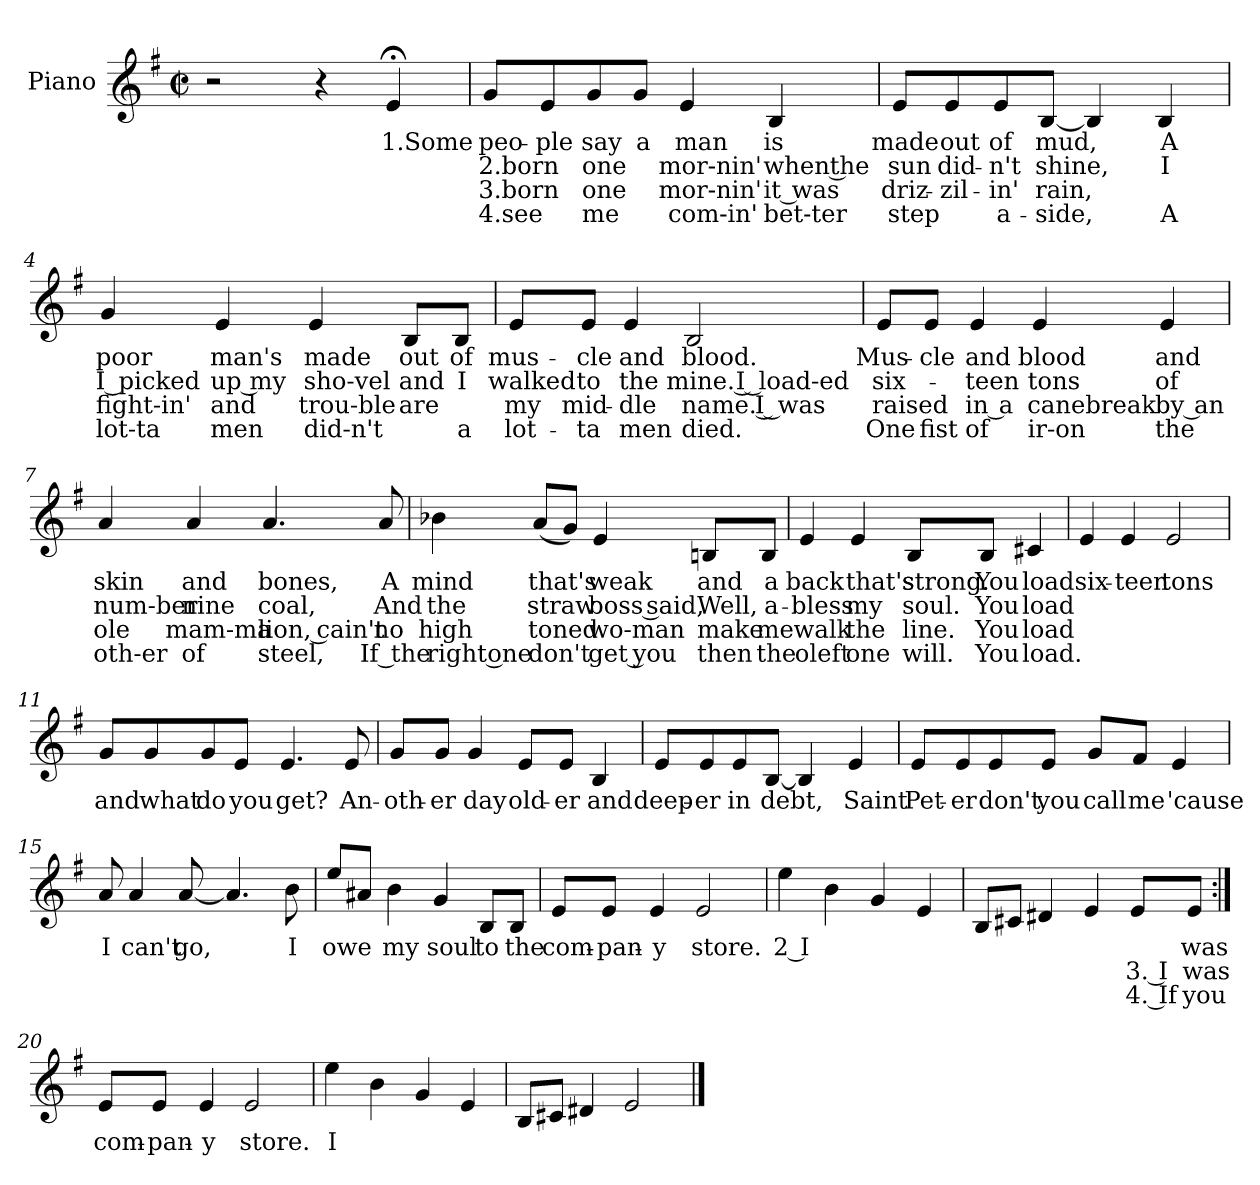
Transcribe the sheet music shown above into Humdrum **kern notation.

**kern	**text	**text	**text	**text
*part1	*part1	*part1	*part1	*part1
*staff1	*staff1	*staff1	*staff1	*staff1
*I"Piano	*	*	*	*
*I'Pno.	*	*	*	*
*clefG2	*	*	*	*
*k[f#]	*	*	*	*
*G:	*	*	*	*
*M2/2	*	*	*	*
*met(c|)	*	*	*	*
=1	=1	=1	=1	=1
2r	.	.	.	.
4r	.	.	.	.
4e;</	1.Some	.	.	.
=2	=2	=2	=2	=2
8g/L	peo-	2.born	3.born	4.see
8e/	-ple	.	.	.
8g/	say	one	one	me
8g/J	a	.	.	.
4e/	man	mor-nin'	mor-nin'	com-in'
4B/	is	when the	it was	bet-ter
!!LO:LB:g=z
=3	=3	=3	=3	=3
8e/L	made	sun	driz-	step
8e/	out	did-	-zil-	.
8e/	of	-n't	-in'	a-
[8B/J	mud,	shine,	rain,	-side,
4B/]	.	.	.	.
4B/	A	I	.	A
=4	=4	=4	=4	=4
4g/	poor	I picked	fight-in'	lot-ta
4e/	man's	up my	and	men
4e/	made	sho-vel	trou-ble	did-n't
8B/L	out	and	are	.
8B/J	of	I	.	a
!!LO:LB:g=z
=5	=5	=5	=5	=5
8e/L	mus-	walked	my	lot-
8e/J	-cle	to	mid-	-ta
4e/	and	the	-dle	men
2B/	blood.	mine. I load-ed	name. I was	died.
=6	=6	=6	=6	=6
8e/L	Mus-	six-	raised	One
8e/J	-cle	.	.	fist
4e/	and	-teen	in a	of
4e/	blood	tons	canebreak	ir-on
4e/	and	of	by an	the
!!LO:LB:g=z
=7	=7	=7	=7	=7
4a/	skin	num-ber	ole	oth-er
4a/	and	nine	mam-ma	of
4.a/	bones,	coal,	lion, cain't	steel,
8a/	A	And	no	If the
=8	=8	=8	=8	=8
4b-X\	mind	the	high	right one
(8a/L	that's	straw	toned	don't
8g/J)	.	.	.	.
4e/	weak	boss said,	wo-man	get you
8Bn/L	and	Well,	make	then
8B/J	a	a-	me	the
!!LO:LB:g=z
=9	=9	=9	=9	=9
4e/	back	-bless	walk	oleft
4e/	that's	my	the	one
8B/L	strong.	soul.	line.	will.
8B/J	You	You	You	You
4c#X/	load	load	load	load.
=10	=10	=10	=10	=10
4e/	six-	.	.	.
4e/	-teen	.	.	.
2e/	tons	.	.	.
=11	=11	=11	=11	=11
8g/L	and	.	.	.
8g/	what	.	.	.
8g/	do	.	.	.
8e/J	you	.	.	.
4.e/	get?	.	.	.
8e/	An-	.	.	.
!!LO:PB:g=z
=12	=12	=12	=12	=12
8g/L	-oth-	.	.	.
8g/J	-er	.	.	.
4g/	day	.	.	.
8e/L	old-	.	.	.
8e/J	-er	.	.	.
4B/	and	.	.	.
=13	=13	=13	=13	=13
8e/L	deep-	.	.	.
8e/	-er	.	.	.
8e/	in	.	.	.
[8B/J	debt,	.	.	.
4B/]	.	.	.	.
4e/	Saint	.	.	.
!!LO:LB:g=z
=14	=14	=14	=14	=14
8e/L	Pet-	.	.	.
8e/	-er	.	.	.
8e/	don't	.	.	.
8e/J	you	.	.	.
8g/L	call	.	.	.
8f#/J	me	.	.	.
4e/	'cause	.	.	.
=15	=15	=15	=15	=15
8a/	I	.	.	.
4a/	can't	.	.	.
[8a/	go,	.	.	.
4.a/]	.	.	.	.
8b\	I	.	.	.
=16	=16	=16	=16	=16
8ee/L	owe	.	.	.
8a#X/J	.	.	.	.
4b\	my	.	.	.
4g/	soul	.	.	.
8B/L	to	.	.	.
8B/J	the	.	.	.
!!LO:LB:g=z
=17	=17	=17	=17	=17
8e/L	com-	.	.	.
8e/J	-pan-	.	.	.
4e/	-y	.	.	.
2e/	store.	.	.	.
=18	=18	=18	=18	=18
4ee\	2 I	.	.	.
4b\	.	.	.	.
4g/	.	.	.	.
4e/	.	.	.	.
=19	=19	=19	=19	=19
8B/L	.	.	.	.
8c#X/J	.	.	.	.
4d#X/	.	.	.	.
4e/	.	.	.	.
8e/L	.	3. I	4. If	.
8e/J	was	was	you	.
=20:|!	=20:|!	=20:|!	=20:|!	=20:|!
8e/L	com-	.	.	.
8e/J	-pan-	.	.	.
4e/	-y	.	.	.
2e/	store.	.	.	.
!!LO:LB:g=z
=21	=21	=21	=21	=21
4ee\	I	.	.	.
4b\	.	.	.	.
4g/	.	.	.	.
4e/	.	.	.	.
=22	=22	=22	=22	=22
8B/L	.	.	.	.
8c#X/J	.	.	.	.
4d#X/	.	.	.	.
2e/	.	.	.	.
==	==	==	==	==
*-	*-	*-	*-	*-
